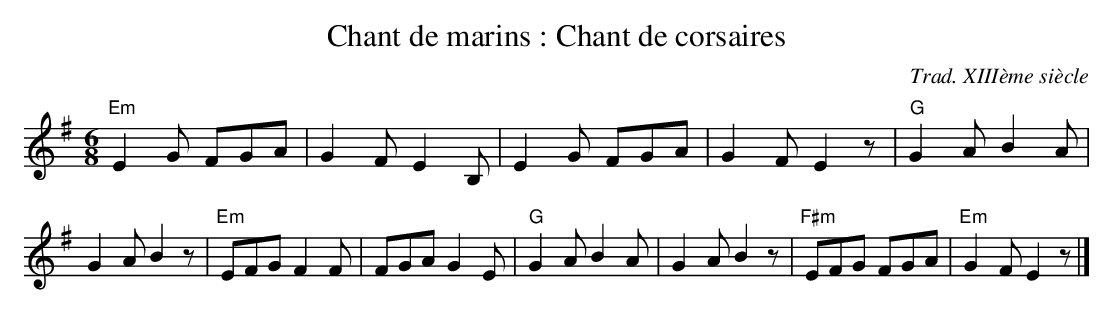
X:1
T:Chant de marins : Chant de corsaires
E:12
C:Trad. XIIIème siècle
M:6/8
L:1/8
K:Em
"Em"E2 G FGA | G2 F E2 B, | E2 G FGA |\
G2 F E2 z | "G"G2 A B2 A | G2 A B2 z |\
"Em"EFG F2 F | FGA G2 E | "G"G2 A B2 A |\
G2 A B2 z | "F#m"EFG FGA | "Em"G2 F E2 z |]
